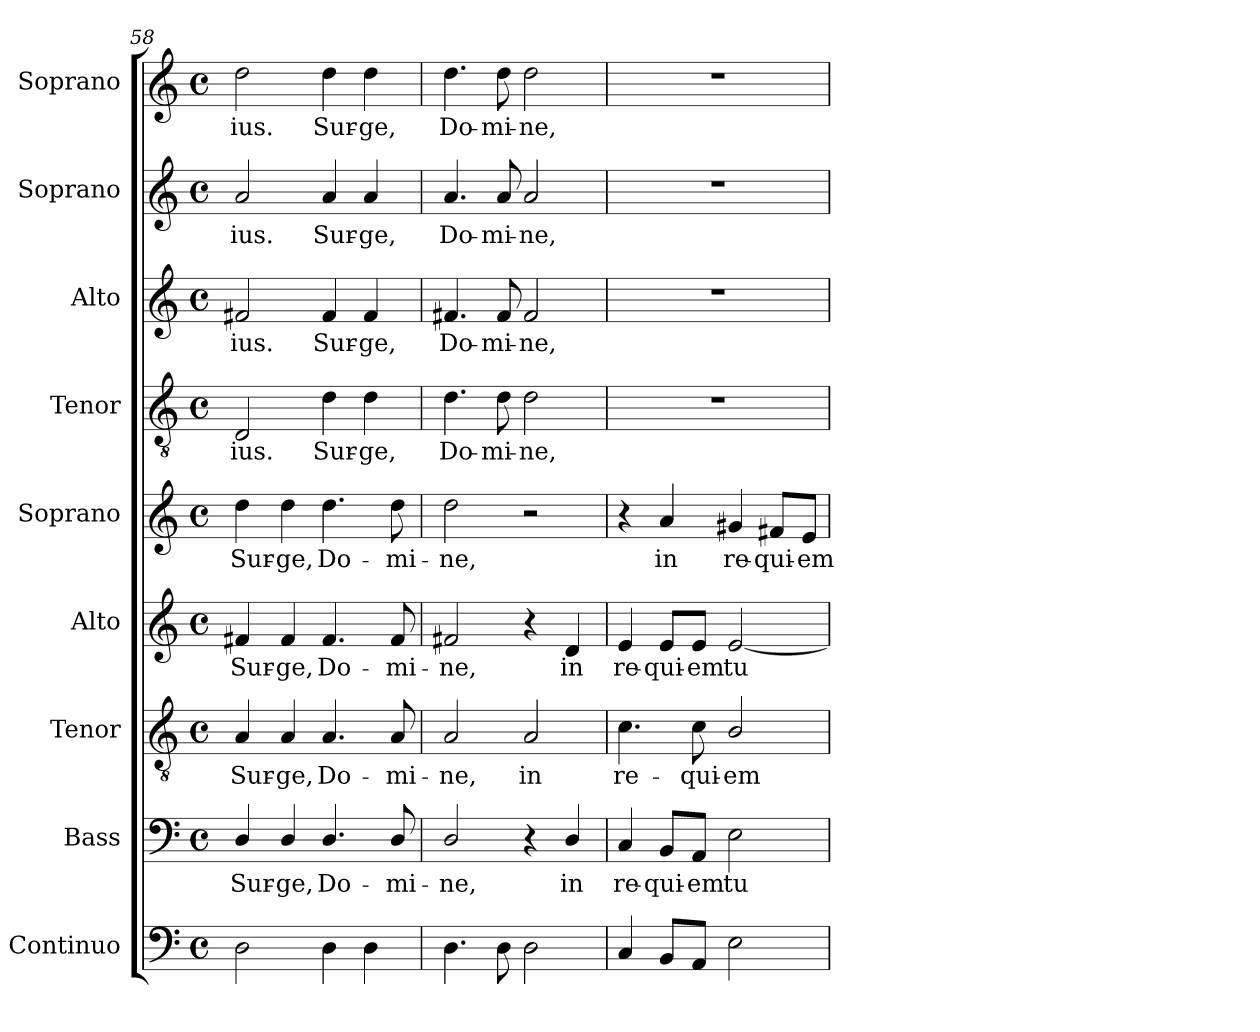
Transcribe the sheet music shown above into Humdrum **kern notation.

**kern	**kern	**text	**kern	**text	**kern	**text	**kern	**text	**kern	**text	**kern	**text	**kern	**text	**kern	**text
*part9	*part8	*part8	*part7	*part7	*part6	*part6	*part5	*part5	*part4	*part4	*part3	*part3	*part2	*part2	*part1	*part1
*staff9	*staff8	*staff8	*staff7	*staff7	*staff6	*staff6	*staff5	*staff5	*staff4	*staff4	*staff3	*staff3	*staff2	*staff2	*staff1	*staff1
*I"Continuo	*I"Bass	*	*I"Tenor	*	*I"Alto	*	*I"Soprano	*	*I"Tenor	*	*I"Alto	*	*I"Soprano	*	*I"Soprano	*
*I'Cont.	*I'B.	*	*I'T.	*	*I'A.	*	*I'S.	*	*I'T.	*	*I'A.	*	*I'S.	*	*I'S.	*
*clefF4	*clefF4	*	*clefGv2	*	*clefG2	*	*clefG2	*	*clefGv2	*	*clefG2	*	*clefG2	*	*clefG2	*
*	*	*	*ITrd7c12	*	*	*	*	*	*ITrd7c12	*	*	*	*	*	*	*
*k[]	*k[]	*	*k[]	*	*k[]	*	*k[]	*	*k[]	*	*k[]	*	*k[]	*	*k[]	*
*C:	*C:	*	*C:	*	*C:	*	*C:	*	*C:	*	*C:	*	*C:	*	*C:	*
*M4/4	*M4/4	*	*M4/4	*	*M4/4	*	*M4/4	*	*M4/4	*	*M4/4	*	*M4/4	*	*M4/4	*
*met(c)	*met(c)	*	*met(c)	*	*met(c)	*	*met(c)	*	*met(c)	*	*met(c)	*	*met(c)	*	*met(c)	*
=58	=58	=58	=58	=58	=58	=58	=58	=58	=58	=58	=58	=58	=58	=58	=58	=58
!	!	!LO:LY:b:color=#000000	!	!	!	!	!	!	!	!	!	!	!	!	!	!
!	!	!	!	!LO:LY:b:color=#000000	!	!	!	!	!	!	!	!	!	!	!	!
!	!	!	!	!	!	!LO:LY:b:color=#000000	!	!	!	!	!	!	!	!	!	!
!	!	!	!	!	!	!	!	!LO:LY:b:color=#000000	!	!	!	!	!	!	!	!
!	!	!	!	!	!	!	!	!	!	!LO:LY:b:color=#000000	!	!	!	!	!	!
!	!	!	!	!	!	!	!	!	!	!	!	!LO:LY:b:color=#000000	!	!	!	!
!	!	!	!	!	!	!	!	!	!	!	!	!	!	!LO:LY:b:color=#000000	!	!
!	!	!	!	!	!	!	!	!	!	!	!	!	!	!	!	!LO:LY:b:color=#000000
2Di\	4Di/	Sur-	4AAi/	Sur-	4f#Xi/	Sur-	4ddi\	Sur-	2DDi/	-ius.	2f#Xi/	-ius.	2ai/	-ius.	2ddi\	-ius.
!	!	!LO:LY:b:color=#000000	!	!	!	!	!	!	!	!	!	!	!	!	!	!
!	!	!	!	!LO:LY:b:color=#000000	!	!	!	!	!	!	!	!	!	!	!	!
!	!	!	!	!	!	!LO:LY:b:color=#000000	!	!	!	!	!	!	!	!	!	!
!	!	!	!	!	!	!	!	!LO:LY:b:color=#000000	!	!	!	!	!	!	!	!
.	4Di/	-ge,	4AAi/	-ge,	4f#i/	-ge,	4ddi\	-ge,	.	.	.	.	.	.	.	.
!	!	!LO:LY:b:color=#000000	!	!	!	!	!	!	!	!	!	!	!	!	!	!
!	!	!	!	!LO:LY:b:color=#000000	!	!	!	!	!	!	!	!	!	!	!	!
!	!	!	!	!	!	!LO:LY:b:color=#000000	!	!	!	!	!	!	!	!	!	!
!	!	!	!	!	!	!	!	!LO:LY:b:color=#000000	!	!	!	!	!	!	!	!
!	!	!	!	!	!	!	!	!	!	!LO:LY:b:color=#000000	!	!	!	!	!	!
!	!	!	!	!	!	!	!	!	!	!	!	!LO:LY:b:color=#000000	!	!	!	!
!	!	!	!	!	!	!	!	!	!	!	!	!	!	!LO:LY:b:color=#000000	!	!
!	!	!	!	!	!	!	!	!	!	!	!	!	!	!	!	!LO:LY:b:color=#000000
4Di\	4.Di/	Do-	4.AAi/	Do-	4.f#i/	Do-	4.ddi\	Do-	4Di\	Sur-	4f#i/	Sur-	4ai/	Sur-	4ddi\	Sur-
!	!	!	!	!	!	!	!	!	!	!LO:LY:b:color=#000000	!	!	!	!	!	!
!	!	!	!	!	!	!	!	!	!	!	!	!LO:LY:b:color=#000000	!	!	!	!
!	!	!	!	!	!	!	!	!	!	!	!	!	!	!LO:LY:b:color=#000000	!	!
!	!	!	!	!	!	!	!	!	!	!	!	!	!	!	!	!LO:LY:b:color=#000000
4Di\	.	.	.	.	.	.	.	.	4Di\	-ge,	4f#i/	-ge,	4ai/	-ge,	4ddi\	-ge,
!	!	!LO:LY:b:color=#000000	!	!	!	!	!	!	!	!	!	!	!	!	!	!
!	!	!	!	!LO:LY:b:color=#000000	!	!	!	!	!	!	!	!	!	!	!	!
!	!	!	!	!	!	!LO:LY:b:color=#000000	!	!	!	!	!	!	!	!	!	!
!	!	!	!	!	!	!	!	!LO:LY:b:color=#000000	!	!	!	!	!	!	!	!
.	8Di/	-mi-	8AAi/	-mi-	8f#i/	-mi-	8ddi\	-mi-	.	.	.	.	.	.	.	.
=59	=59	=59	=59	=59	=59	=59	=59	=59	=59	=59	=59	=59	=59	=59	=59	=59
!	!	!LO:LY:b:color=#000000	!	!	!	!	!	!	!	!	!	!	!	!	!	!
!	!	!	!	!LO:LY:b:color=#000000	!	!	!	!	!	!	!	!	!	!	!	!
!	!	!	!	!	!	!LO:LY:b:color=#000000	!	!	!	!	!	!	!	!	!	!
!	!	!	!	!	!	!	!	!LO:LY:b:color=#000000	!	!	!	!	!	!	!	!
!	!	!	!	!	!	!	!	!	!	!LO:LY:b:color=#000000	!	!	!	!	!	!
!	!	!	!	!	!	!	!	!	!	!	!	!LO:LY:b:color=#000000	!	!	!	!
!	!	!	!	!	!	!	!	!	!	!	!	!	!	!LO:LY:b:color=#000000	!	!
!	!	!	!	!	!	!	!	!	!	!	!	!	!	!	!	!LO:LY:b:color=#000000
4.Di\	2Di/	-ne,	2AAi/	-ne,	2f#Xi/	-ne,	2ddi\	-ne,	4.Di\	Do-	4.f#Xi/	Do-	4.ai/	Do-	4.ddi\	Do-
!	!	!	!	!	!	!	!	!	!	!LO:LY:b:color=#000000	!	!	!	!	!	!
!	!	!	!	!	!	!	!	!	!	!	!	!LO:LY:b:color=#000000	!	!	!	!
!	!	!	!	!	!	!	!	!	!	!	!	!	!	!LO:LY:b:color=#000000	!	!
!	!	!	!	!	!	!	!	!	!	!	!	!	!	!	!	!LO:LY:b:color=#000000
8Di\	.	.	.	.	.	.	.	.	8Di\	-mi-	8f#i/	-mi-	8ai/	-mi-	8ddi\	-mi-
!	!	!	!	!LO:LY:b:color=#000000	!	!	!	!	!	!	!	!	!	!	!	!
!	!	!	!	!	!	!	!	!	!	!LO:LY:b:color=#000000	!	!	!	!	!	!
!	!	!	!	!	!	!	!	!	!	!	!	!LO:LY:b:color=#000000	!	!	!	!
!	!	!	!	!	!	!	!	!	!	!	!	!	!	!LO:LY:b:color=#000000	!	!
!	!	!	!	!	!	!	!	!	!	!	!	!	!	!	!	!LO:LY:b:color=#000000
2Di\	4r	.	2AAi/	in	4r	.	2r	.	2Di\	-ne,	2f#i/	-ne,	2ai/	-ne,	2ddi\	-ne,
!	!	!LO:LY:b:color=#000000	!	!	!	!	!	!	!	!	!	!	!	!	!	!
!	!	!	!	!	!	!LO:LY:b:color=#000000	!	!	!	!	!	!	!	!	!	!
.	4Di/	in	.	.	4di/	in	.	.	.	.	.	.	.	.	.	.
=60	=60	=60	=60	=60	=60	=60	=60	=60	=60	=60	=60	=60	=60	=60	=60	=60
!	!	!LO:LY:b:color=#000000	!	!	!	!	!	!	!	!	!	!	!	!	!	!
!	!	!	!	!LO:LY:b:color=#000000	!	!	!	!	!	!	!	!	!	!	!	!
!	!	!	!	!	!	!LO:LY:b:color=#000000	!	!	!	!	!	!	!	!	!	!
4Ci/	4Ci/	re-	4.Ci\	re-	4ei/	re-	4r	.	1r	.	1r	.	1r	.	1r	.
!	!	!LO:LY:b:color=#000000	!	!	!	!	!	!	!	!	!	!	!	!	!	!
!	!	!	!	!	!	!LO:LY:b:color=#000000	!	!	!	!	!	!	!	!	!	!
!	!	!	!	!	!	!	!	!LO:LY:b:color=#000000	!	!	!	!	!	!	!	!
8BBi/L	8BBi/L	-qui-	.	.	8ei/L	-qui-	4ai/	in	.	.	.	.	.	.	.	.
!	!	!LO:LY:b:color=#000000	!	!	!	!	!	!	!	!	!	!	!	!	!	!
!	!	!	!	!LO:LY:b:color=#000000	!	!	!	!	!	!	!	!	!	!	!	!
!	!	!	!	!	!	!LO:LY:b:color=#000000	!	!	!	!	!	!	!	!	!	!
8AAi/J	8AAi/J	-em	8Ci\	-qui-	8ei/J	-em	.	.	.	.	.	.	.	.	.	.
!	!	!LO:LY:b:color=#000000	!	!	!	!	!	!	!	!	!	!	!	!	!	!
!	!	!	!	!LO:LY:b:color=#000000	!	!	!	!	!	!	!	!	!	!	!	!
!	!	!	!	!	!	!LO:LY:b:color=#000000	!	!	!	!	!	!	!	!	!	!
!	!	!	!	!	!	!	!	!LO:LY:b:color=#000000	!	!	!	!	!	!	!	!
2Ei\	2Ei\	tu-	2BBi/	-em	[2ei/	tu-	4g#Xi/	re-	.	.	.	.	.	.	.	.
!	!	!	!	!	!	!	!	!LO:LY:b:color=#000000	!	!	!	!	!	!	!	!
.	.	.	.	.	.	.	8f#Xi/L	-qui-	.	.	.	.	.	.	.	.
!	!	!	!	!	!	!	!	!LO:LY:b:color=#000000	!	!	!	!	!	!	!	!
.	.	.	.	.	.	.	8ei/J	-em	.	.	.	.	.	.	.	.
=	=	=	=	=	=	=	=	=	=	=	=	=	=	=	=	=
*-	*-	*-	*-	*-	*-	*-	*-	*-	*-	*-	*-	*-	*-	*-	*-	*-
